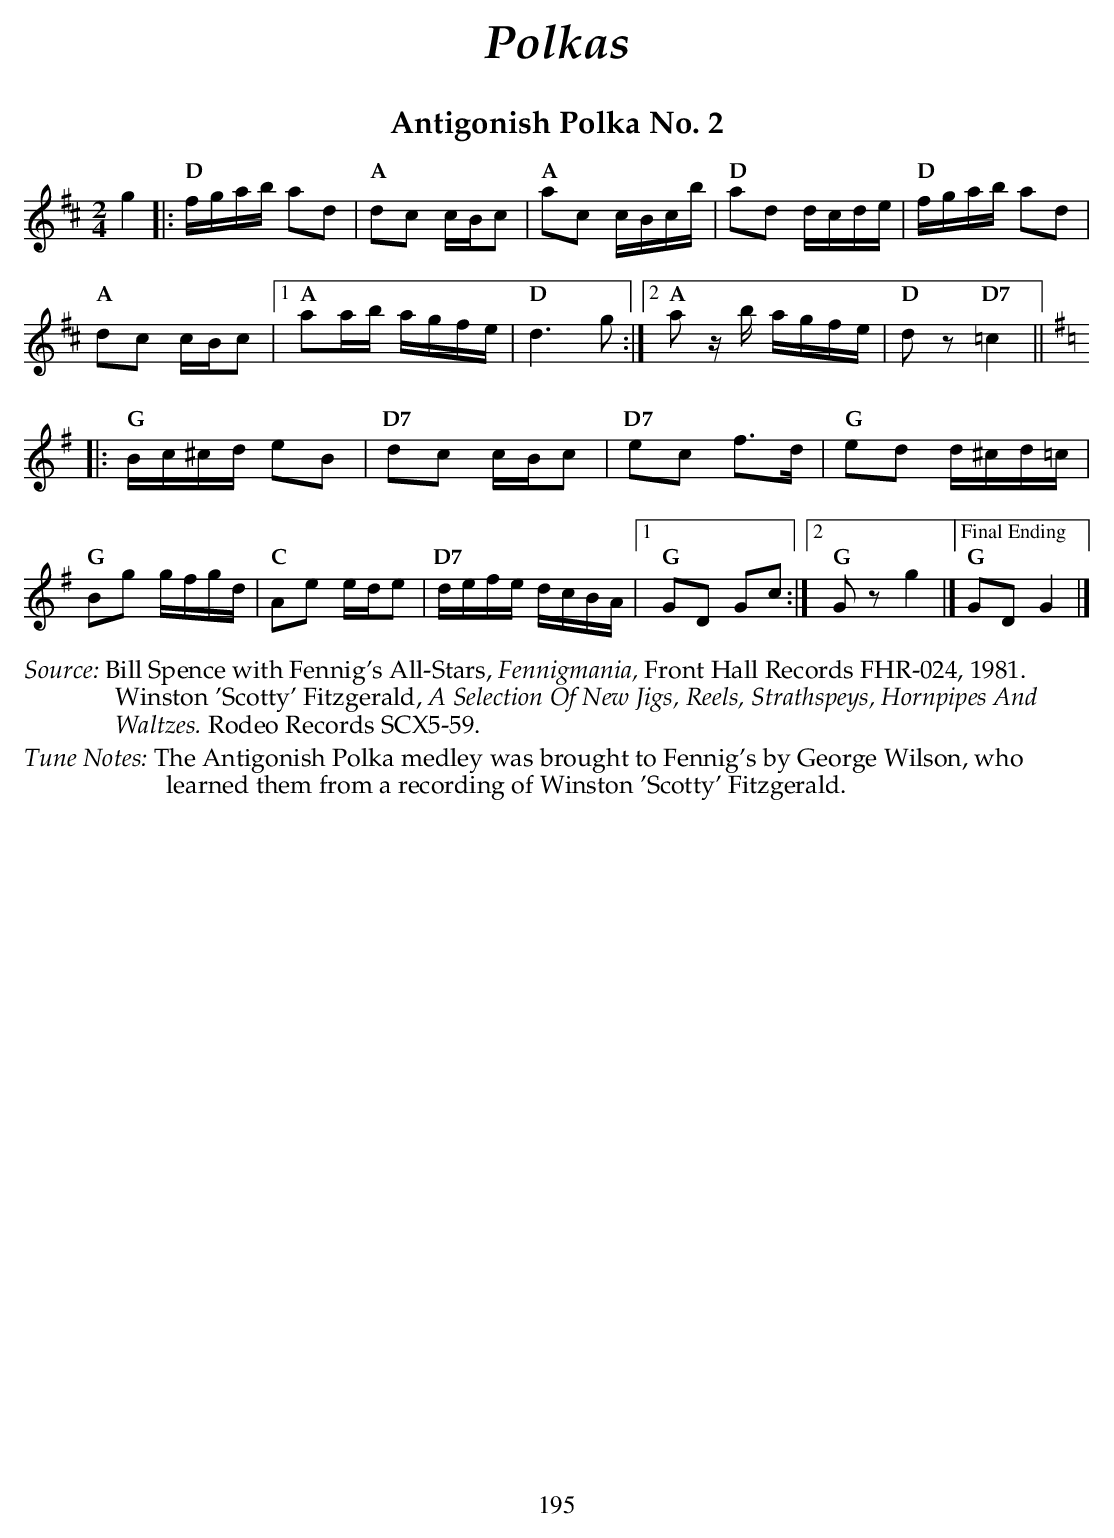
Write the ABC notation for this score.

X:1
T:Antigonish Polka No. 2
M:2/4
L:1/16
K:D
g4 ||:\
   "D" fgab a2d2 |  "A" d2c2 cBc2 | "A" a2c2 cBcb | "D" a2d2   dcde | "D" fgab     a2d2 |
   "A" d2c2 cBc2 |1 "A" a2ab agfe | "D" d6 g2    :|2 "A" a2 zb agfe | "D" d2 z2 "D7" =c4 ||
K:G
|: "G" Bc^cd e2B2 | "D7" d2c2 cBc2  |  "D7" e2c2 f3d |  "G" e2d2 d^cd=c |
   "G" B2g2 gfgd  |  "C" A2e2  ede2 | "D7" defe dcBA |1 "G"  G2D2 G2c2 :|2\
   "G" G2 z2 g4   |]["Final Ending" "G"  G2D2 G4 |]
